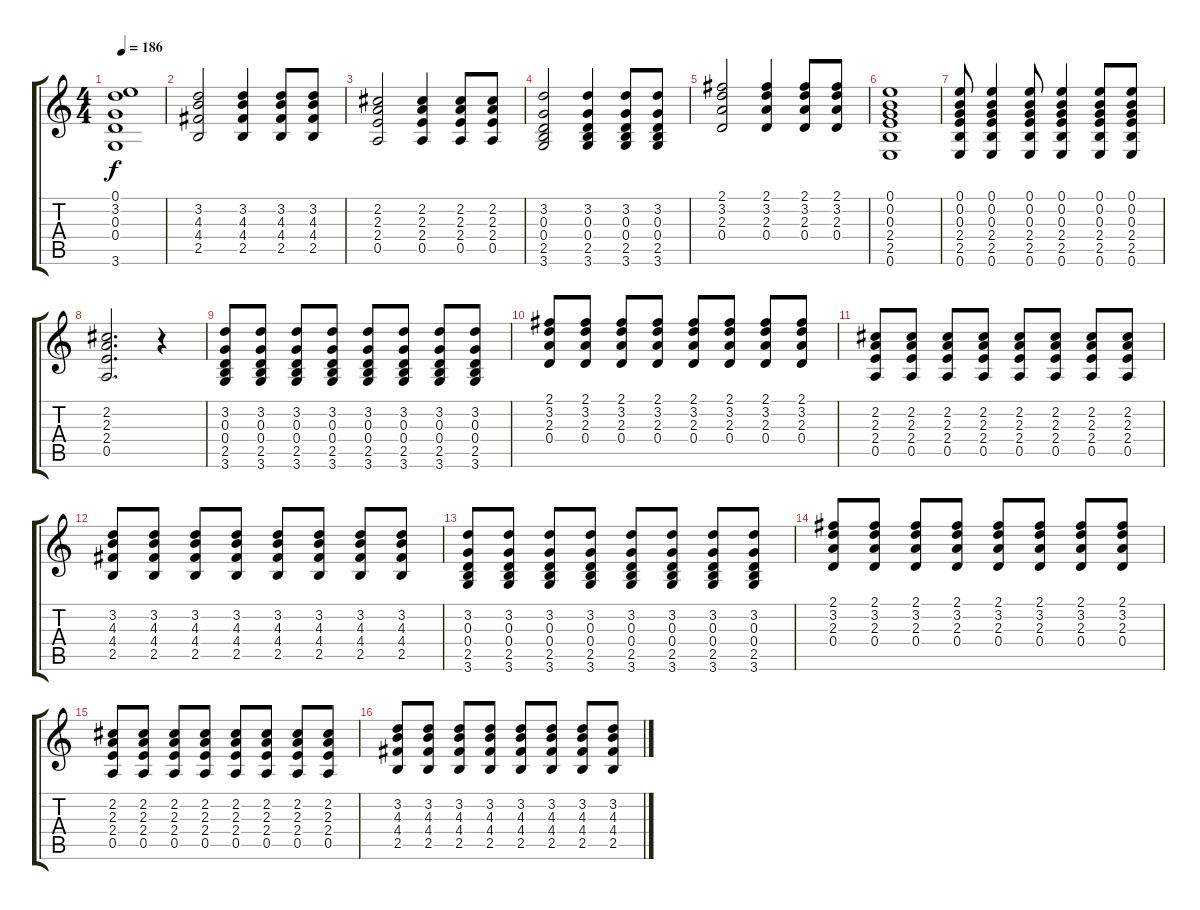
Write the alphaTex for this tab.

\track "" {instrument acousticguitarsteel}
\staff {score tabs}
\tuning (E4 B3 G3 D3 A2 E2) {hide}
\ts (4 4)
\tempo 186
\clef g2
\ks c
(0.1{t} 3.2{t} 0.3{t} 0.4{t} 3.6{t}).1{dy f} |
(3.2 4.3 4.4 2.5).2 (3.2 4.3 4.4 2.5).4 (3.2 4.3 4.4 2.5).8 (3.2 4.3 4.4 2.5).8 |
(2.2 2.3 2.4 0.5).2 (2.2 2.3 2.4 0.5).4 (2.2 2.3 2.4 0.5).8 (2.2 2.3 2.4 0.5).8 |
(3.2 0.3 0.4 2.5 3.6).2 (3.2 0.3 0.4 2.5 3.6).4 (3.2 0.3 0.4 2.5 3.6).8 (3.2 0.3 0.4 2.5 3.6).8 |
(2.1 3.2 2.3 0.4).2 (2.1 3.2 2.3 0.4).4 (2.1 3.2 2.3 0.4).8 (2.1 3.2 2.3 0.4).8 |
(0.1 0.2 0.3 2.4 2.5 0.6).1 |
(0.1 0.2 0.3 2.4 2.5 0.6).8 (0.1 0.2 0.3 2.4 2.5 0.6).4 (0.1 0.2 0.3 2.4 2.5 0.6).8 (0.1 0.2 0.3 2.4 2.5 0.6).4 (0.1 0.2 0.3 2.4 2.5 0.6).8 (0.1 0.2 0.3 2.4 2.5 0.6).8 |
(2.2 2.3 2.4 0.5).2{d} r.4 |
(3.2 0.3 0.4 2.5 3.6).8 (3.2 0.3 0.4 2.5 3.6).8 (3.2 0.3 0.4 2.5 3.6).8 (3.2 0.3 0.4 2.5 3.6).8 (3.2 0.3 0.4 2.5 3.6).8 (3.2 0.3 0.4 2.5 3.6).8 (3.2 0.3 0.4 2.5 3.6).8 (3.2 0.3 0.4 2.5 3.6).8 |
(2.1 3.2 2.3 0.4).8 (2.1 3.2 2.3 0.4).8 (2.1 3.2 2.3 0.4).8 (2.1 3.2 2.3 0.4).8 (2.1 3.2 2.3 0.4).8 (2.1 3.2 2.3 0.4).8 (2.1 3.2 2.3 0.4).8 (2.1 3.2 2.3 0.4).8 |
(2.2 2.3 2.4 0.5).8 (2.2 2.3 2.4 0.5).8 (2.2 2.3 2.4 0.5).8 (2.2 2.3 2.4 0.5).8 (2.2 2.3 2.4 0.5).8 (2.2 2.3 2.4 0.5).8 (2.2 2.3 2.4 0.5).8 (2.2 2.3 2.4 0.5).8 |
(3.2 4.3 4.4 2.5).8 (3.2 4.3 4.4 2.5).8 (3.2 4.3 4.4 2.5).8 (3.2 4.3 4.4 2.5).8 (3.2 4.3 4.4 2.5).8 (3.2 4.3 4.4 2.5).8 (3.2 4.3 4.4 2.5).8 (3.2 4.3 4.4 2.5).8 |
(3.2 0.3 0.4 2.5 3.6).8 (3.2 0.3 0.4 2.5 3.6).8 (3.2 0.3 0.4 2.5 3.6).8 (3.2 0.3 0.4 2.5 3.6).8 (3.2 0.3 0.4 2.5 3.6).8 (3.2 0.3 0.4 2.5 3.6).8 (3.2 0.3 0.4 2.5 3.6).8 (3.2 0.3 0.4 2.5 3.6).8 |
(2.1 3.2 2.3 0.4).8 (2.1 3.2 2.3 0.4).8 (2.1 3.2 2.3 0.4).8 (2.1 3.2 2.3 0.4).8 (2.1 3.2 2.3 0.4).8 (2.1 3.2 2.3 0.4).8 (2.1 3.2 2.3 0.4).8 (2.1 3.2 2.3 0.4).8 |
(2.2 2.3 2.4 0.5).8 (2.2 2.3 2.4 0.5).8 (2.2 2.3 2.4 0.5).8 (2.2 2.3 2.4 0.5).8 (2.2 2.3 2.4 0.5).8 (2.2 2.3 2.4 0.5).8 (2.2 2.3 2.4 0.5).8 (2.2 2.3 2.4 0.5).8 |
(3.2 4.3 4.4 2.5).8 (3.2 4.3 4.4 2.5).8 (3.2 4.3 4.4 2.5).8 (3.2 4.3 4.4 2.5).8 (3.2 4.3 4.4 2.5).8 (3.2 4.3 4.4 2.5).8 (3.2 4.3 4.4 2.5).8 (3.2 4.3 4.4 2.5).8
